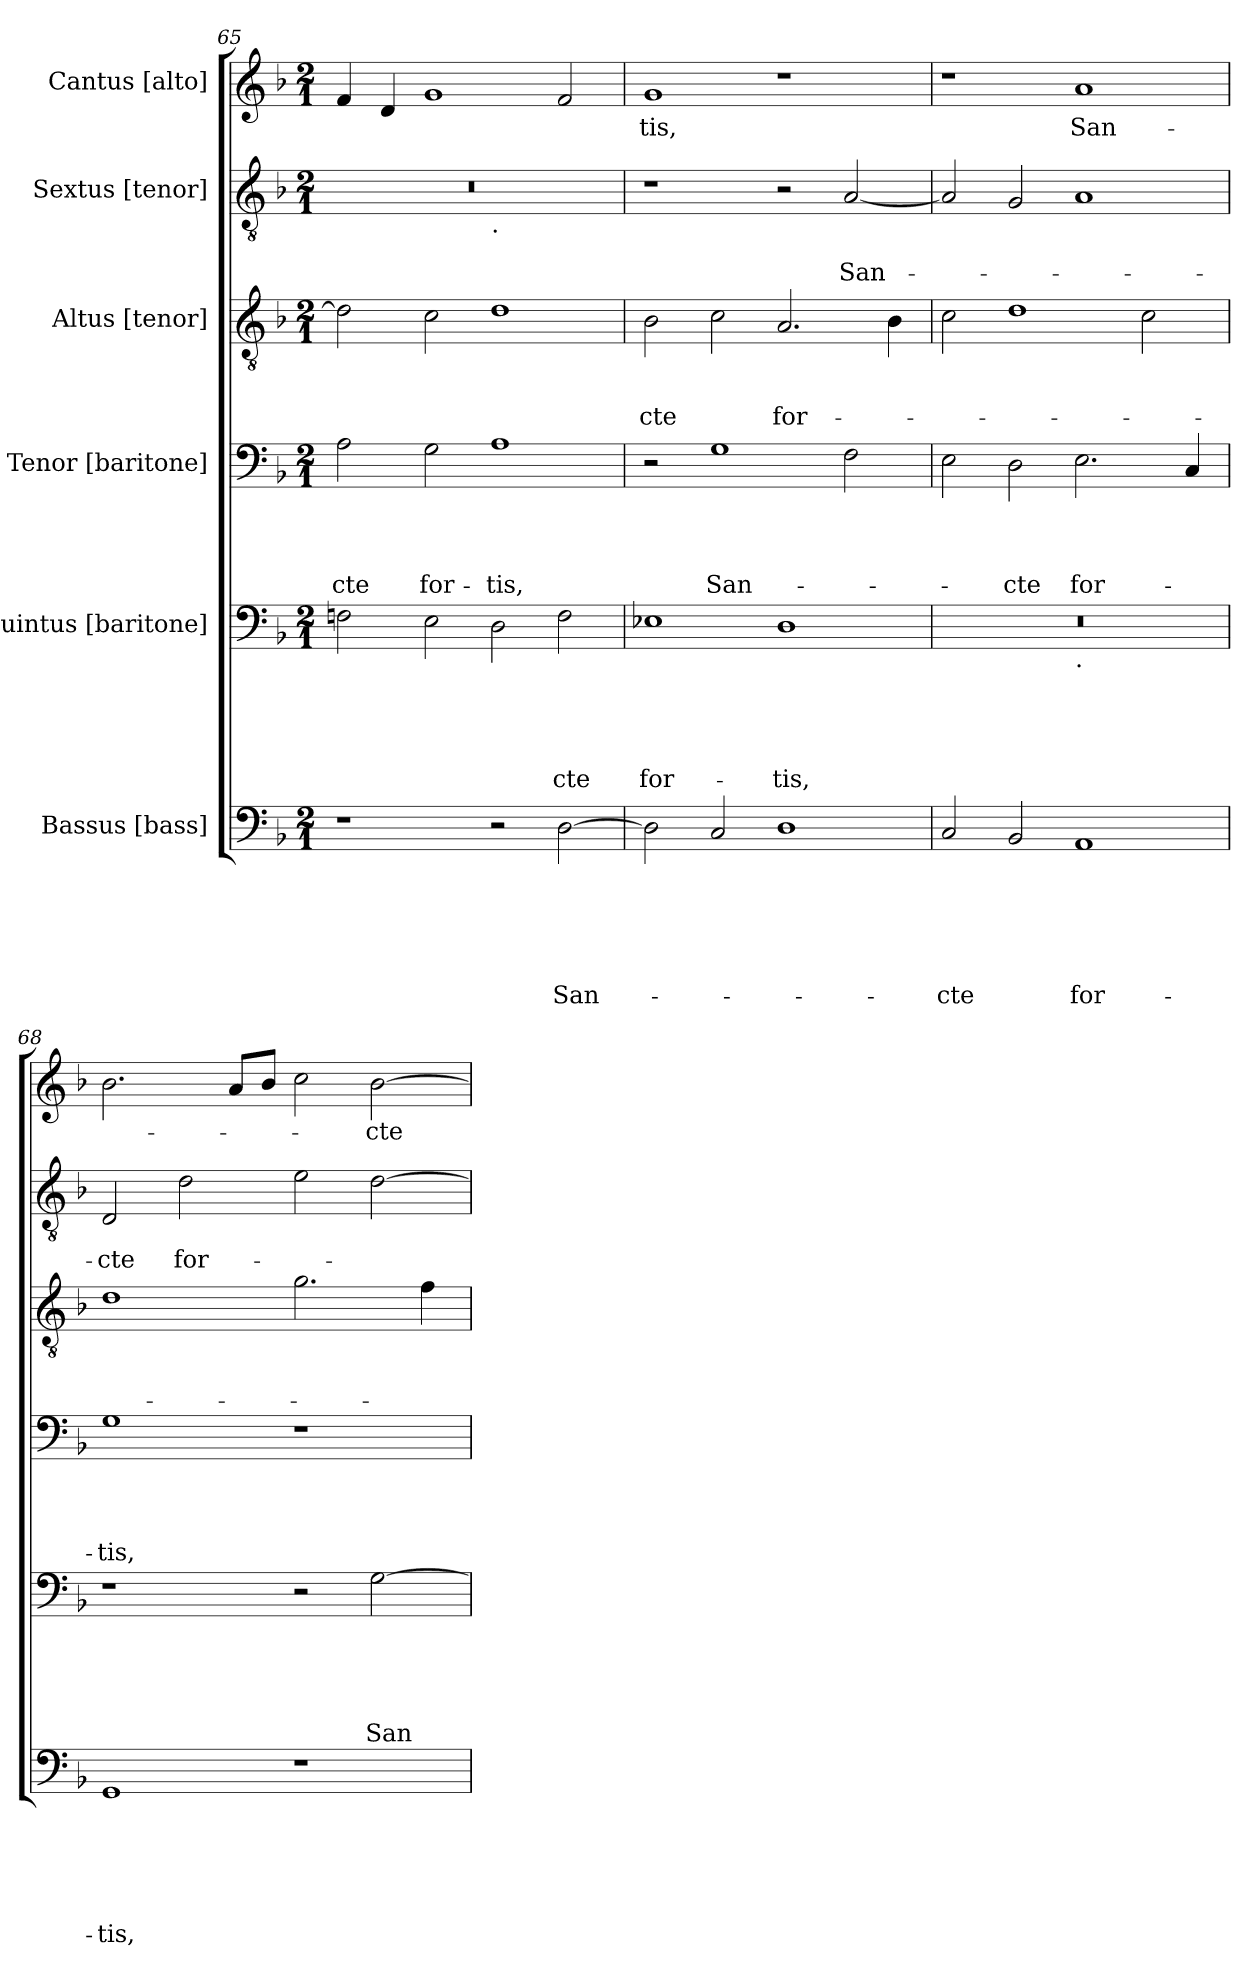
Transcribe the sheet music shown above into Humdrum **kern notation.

**kern	**text	**text	**text	**text	**text	**text	**kern	**text	**text	**text	**text	**text	**kern	**text	**text	**text	**text	**kern	**text	**text	**text	**kern	**text	**text	**kern	**text
*part6	*part6	*part6	*part6	*part6	*part6	*part6	*part5	*part5	*part5	*part5	*part5	*part5	*part4	*part4	*part4	*part4	*part4	*part3	*part3	*part3	*part3	*part2	*part2	*part2	*part1	*part1
*staff6	*staff6	*staff6	*staff6	*staff6	*staff6	*staff6	*staff5	*staff5	*staff5	*staff5	*staff5	*staff5	*staff4	*staff4	*staff4	*staff4	*staff4	*staff3	*staff3	*staff3	*staff3	*staff2	*staff2	*staff2	*staff1	*staff1
*I"Bassus [bass]	*	*	*	*	*	*	*I"Quintus [baritone]	*	*	*	*	*	*I"Tenor [baritone]	*	*	*	*	*I"Altus [tenor]	*	*	*	*I"Sextus [tenor]	*	*	*I"Cantus [alto]	*
*clefF4	*	*	*	*	*	*	*clefF4	*	*	*	*	*	*clefF4	*	*	*	*	*clefGv2	*	*	*	*clefGv2	*	*	*clefG2	*
*k[b-]	*	*	*	*	*	*	*k[b-]	*	*	*	*	*	*k[b-]	*	*	*	*	*k[b-]	*	*	*	*k[b-]	*	*	*k[b-]	*
*F:	*	*	*	*	*	*	*F:	*	*	*	*	*	*F:	*	*	*	*	*F:	*	*	*	*F:	*	*	*F:	*
*M2/1	*	*	*	*	*	*	*M2/1	*	*	*	*	*	*M2/1	*	*	*	*	*M2/1	*	*	*	*M2/1	*	*	*M2/1	*
=65	=65	=65	=65	=65	=65	=65	=65	=65	=65	=65	=65	=65	=65	=65	=65	=65	=65	=65	=65	=65	=65	=65	=65	=65	=65	=65
!	!	!	!	!	!	!	!	!	!	!	!	!	!	!	!	!	!LO:LY:b	!	!	!	!	!	!	!	!	!
*	*	*	*	*	*	*	*	*	*	*	*	*	*	*	*	*	*	*	*	*	*	*^	*	*	*	*
1r	.	.	.	.	.	.	2Fn\	.	.	.	.	.	2A\	.	.	.	-cte	2d\]	.	.	.	0r	1ryy	.	.	4f/	.
.	.	.	.	.	.	.	.	.	.	.	.	.	.	.	.	.	.	.	.	.	.	.	.	.	.	4d/	.
!	!	!	!	!	!	!	!	!	!	!	!	!	!	!	!	!	!LO:LY:b	!	!	!	!	!	!	!	!	!	!
.	.	.	.	.	.	.	2E\	.	.	.	.	.	2G\	.	.	.	for-	2c\	.	.	.	.	.	.	.	1g	.
!	!	!	!	!	!	!	!	!	!	!	!	!	!	!	!	!	!	!	!	!	!	!	!LO:TX:b:t=.	!	!	!	!
!	!	!	!	!	!	!	!	!	!	!	!	!	!	!	!	!	!LO:LY:b	!	!	!	!	!	!	!	!	!	!
2r	.	.	.	.	.	.	2D\	.	.	.	.	.	1A	.	.	.	-tis,	1d	.	.	.	.	1ryy	.	.	.	.
!	!	!	!	!	!	!LO:LY:b	!	!	!	!	!	!LO:LY:b	!	!	!	!	!	!	!	!	!	!	!	!	!	!	!
[>2D\	.	.	.	.	.	San-	2F\	.	.	.	.	-cte	.	.	.	.	.	.	.	.	.	.	.	.	.	2f/	.
!!LO:PB:g=z
=66	=66	=66	=66	=66	=66	=66	=66	=66	=66	=66	=66	=66	=66	=66	=66	=66	=66	=66	=66	=66	=66	=66	=66	=66	=66	=66	=66
!	!	!	!	!	!	!	!	!	!	!	!	!LO:LY:b	!	!	!	!	!	!	!	!	!LO:LY:b	!	!	!	!	!	!LO:LY:b
*	*	*	*	*	*	*	*	*	*	*	*	*	*	*	*	*	*	*	*	*	*	*v	*v	*	*	*	*
2D\]	.	.	.	.	.	.	1E-X	.	.	.	.	for-	2r	.	.	.	.	2B-\	.	.	-cte	1r	.	.	1g	-tis,
!	!	!	!	!	!	!	!	!	!	!	!	!	!	!	!	!	!LO:LY:b	!	!	!	!	!	!	!	!	!
2C/	.	.	.	.	.	.	.	.	.	.	.	.	1G	.	.	.	San-	2c\	.	.	.	.	.	.	.	.
!	!	!	!	!	!	!	!	!	!	!	!	!LO:LY:b	!	!	!	!	!	!	!	!	!LO:LY:b	!	!	!	!	!
1D	.	.	.	.	.	.	1D	.	.	.	.	-tis,	.	.	.	.	.	2.A/	.	.	for-	2r	.	.	1r	.
!	!	!	!	!	!	!	!	!	!	!	!	!	!	!	!	!	!	!	!	!	!	!	!	!LO:LY:b	!	!
.	.	.	.	.	.	.	.	.	.	.	.	.	2F\	.	.	.	.	.	.	.	.	[<2A/	.	San-	.	.
.	.	.	.	.	.	.	.	.	.	.	.	.	.	.	.	.	.	4B-\	.	.	.	.	.	.	.	.
=67	=67	=67	=67	=67	=67	=67	=67	=67	=67	=67	=67	=67	=67	=67	=67	=67	=67	=67	=67	=67	=67	=67	=67	=67	=67	=67
!	!	!	!	!	!	!LO:LY:b	!	!	!	!	!	!	!	!	!	!	!	!	!	!	!	!	!	!	!	!
*	*	*	*	*	*	*	*^	*	*	*	*	*	*	*	*	*	*	*	*	*	*	*	*	*	*	*
2C/	.	.	.	.	.	-cte	0r	1ryy	.	.	.	.	.	2E\	.	.	.	.	2c\	.	.	.	2A/]	.	.	1r	.
!	!	!	!	!	!	!	!	!	!	!	!	!	!	!	!	!	!	!LO:LY:b	!	!	!	!	!	!	!	!	!
2BB-/	.	.	.	.	.	.	.	.	.	.	.	.	.	2D\	.	.	.	-cte	1d	.	.	.	2G/	.	.	.	.
!	!	!	!	!	!	!	!	!LO:TX:b:t=.	!	!	!	!	!	!	!	!	!	!	!	!	!	!	!	!	!	!	!
!	!	!	!	!	!	!LO:LY:b	!	!	!	!	!	!	!	!	!	!	!	!LO:LY:b	!	!	!	!	!	!	!	!	!LO:LY:b
1AA	.	.	.	.	.	for-	.	1ryy	.	.	.	.	.	2.E\	.	.	.	for-	.	.	.	.	1A	.	.	1a	San-
.	.	.	.	.	.	.	.	.	.	.	.	.	.	.	.	.	.	.	2c\	.	.	.	.	.	.	.	.
.	.	.	.	.	.	.	.	.	.	.	.	.	.	4C/	.	.	.	.	.	.	.	.	.	.	.	.	.
=68	=68	=68	=68	=68	=68	=68	=68	=68	=68	=68	=68	=68	=68	=68	=68	=68	=68	=68	=68	=68	=68	=68	=68	=68	=68	=68	=68
!	!	!	!	!	!	!LO:LY:b	!	!	!	!	!	!	!	!	!	!	!	!LO:LY:b	!	!	!	!	!	!	!LO:LY:b	!	!
*	*	*	*	*	*	*	*v	*v	*	*	*	*	*	*	*	*	*	*	*	*	*	*	*	*	*	*	*
1GG	.	.	.	.	.	-tis,	1r	.	.	.	.	.	1G	.	.	.	-tis,	1d	.	.	.	2D/	.	-cte	2.b-\	.
!	!	!	!	!	!	!	!	!	!	!	!	!	!	!	!	!	!	!	!	!	!	!	!	!LO:LY:b	!	!
.	.	.	.	.	.	.	.	.	.	.	.	.	.	.	.	.	.	.	.	.	.	2d\	.	for-	.	.
.	.	.	.	.	.	.	.	.	.	.	.	.	.	.	.	.	.	.	.	.	.	.	.	.	8a/L	.
.	.	.	.	.	.	.	.	.	.	.	.	.	.	.	.	.	.	.	.	.	.	.	.	.	8b-/J	.
1r	.	.	.	.	.	.	2r	.	.	.	.	.	1r	.	.	.	.	2.g\	.	.	.	2e\	.	.	2cc\	.
!	!	!	!	!	!	!	!	!	!	!	!	!LO:LY:b	!	!	!	!	!	!	!	!	!	!	!	!	!	!LO:LY:b
.	.	.	.	.	.	.	[>2G\	.	.	.	.	San-	.	.	.	.	.	.	.	.	.	[>2d\	.	.	[>2b-\	-cte
.	.	.	.	.	.	.	.	.	.	.	.	.	.	.	.	.	.	4f\	.	.	.	.	.	.	.	.
=	=	=	=	=	=	=	=	=	=	=	=	=	=	=	=	=	=	=	=	=	=	=	=	=	=	=
*-	*-	*-	*-	*-	*-	*-	*-	*-	*-	*-	*-	*-	*-	*-	*-	*-	*-	*-	*-	*-	*-	*-	*-	*-	*-	*-
